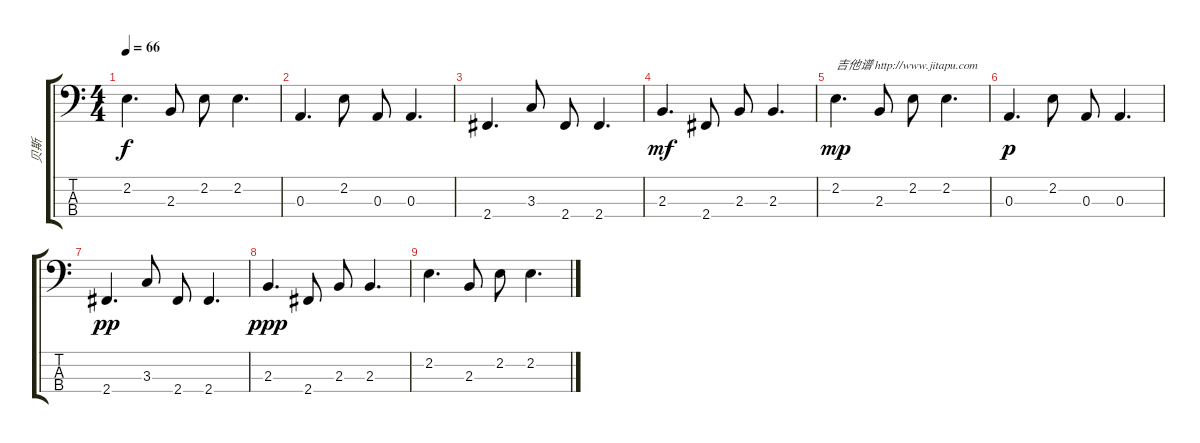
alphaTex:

\track ("贝斯" "贝斯") {instrument electricbassfinger}
\staff {score tabs}
\tuning (G2 D2 A1 E1) {hide}
\ts (4 4)
\tempo 66
\clef f4
\ks c
2.2.4{d dy f} 2.3.8 2.2.8 2.2.4{d} |
0.3.4{d} 2.2.8 0.3.8 0.3.4{d} |
2.4.4{d} 3.3.8 2.4.8 2.4.4{d} |
2.3.4{d dy mf} 2.4.8 2.3.8 2.3.4{d} |
2.2.4{d txt "吉他谱 http://www.jitapu.com" dy mp} 2.3.8 2.2.8 2.2.4{d} |
0.3.4{d dy p} 2.2.8 0.3.8 0.3.4{d} |
2.4.4{d dy pp} 3.3.8 2.4.8 2.4.4{d} |
2.3.4{d dy ppp} 2.4.8 2.3.8 2.3.4{d} |
2.2.4{d} 2.3.8 2.2.8 2.2.4{d}
